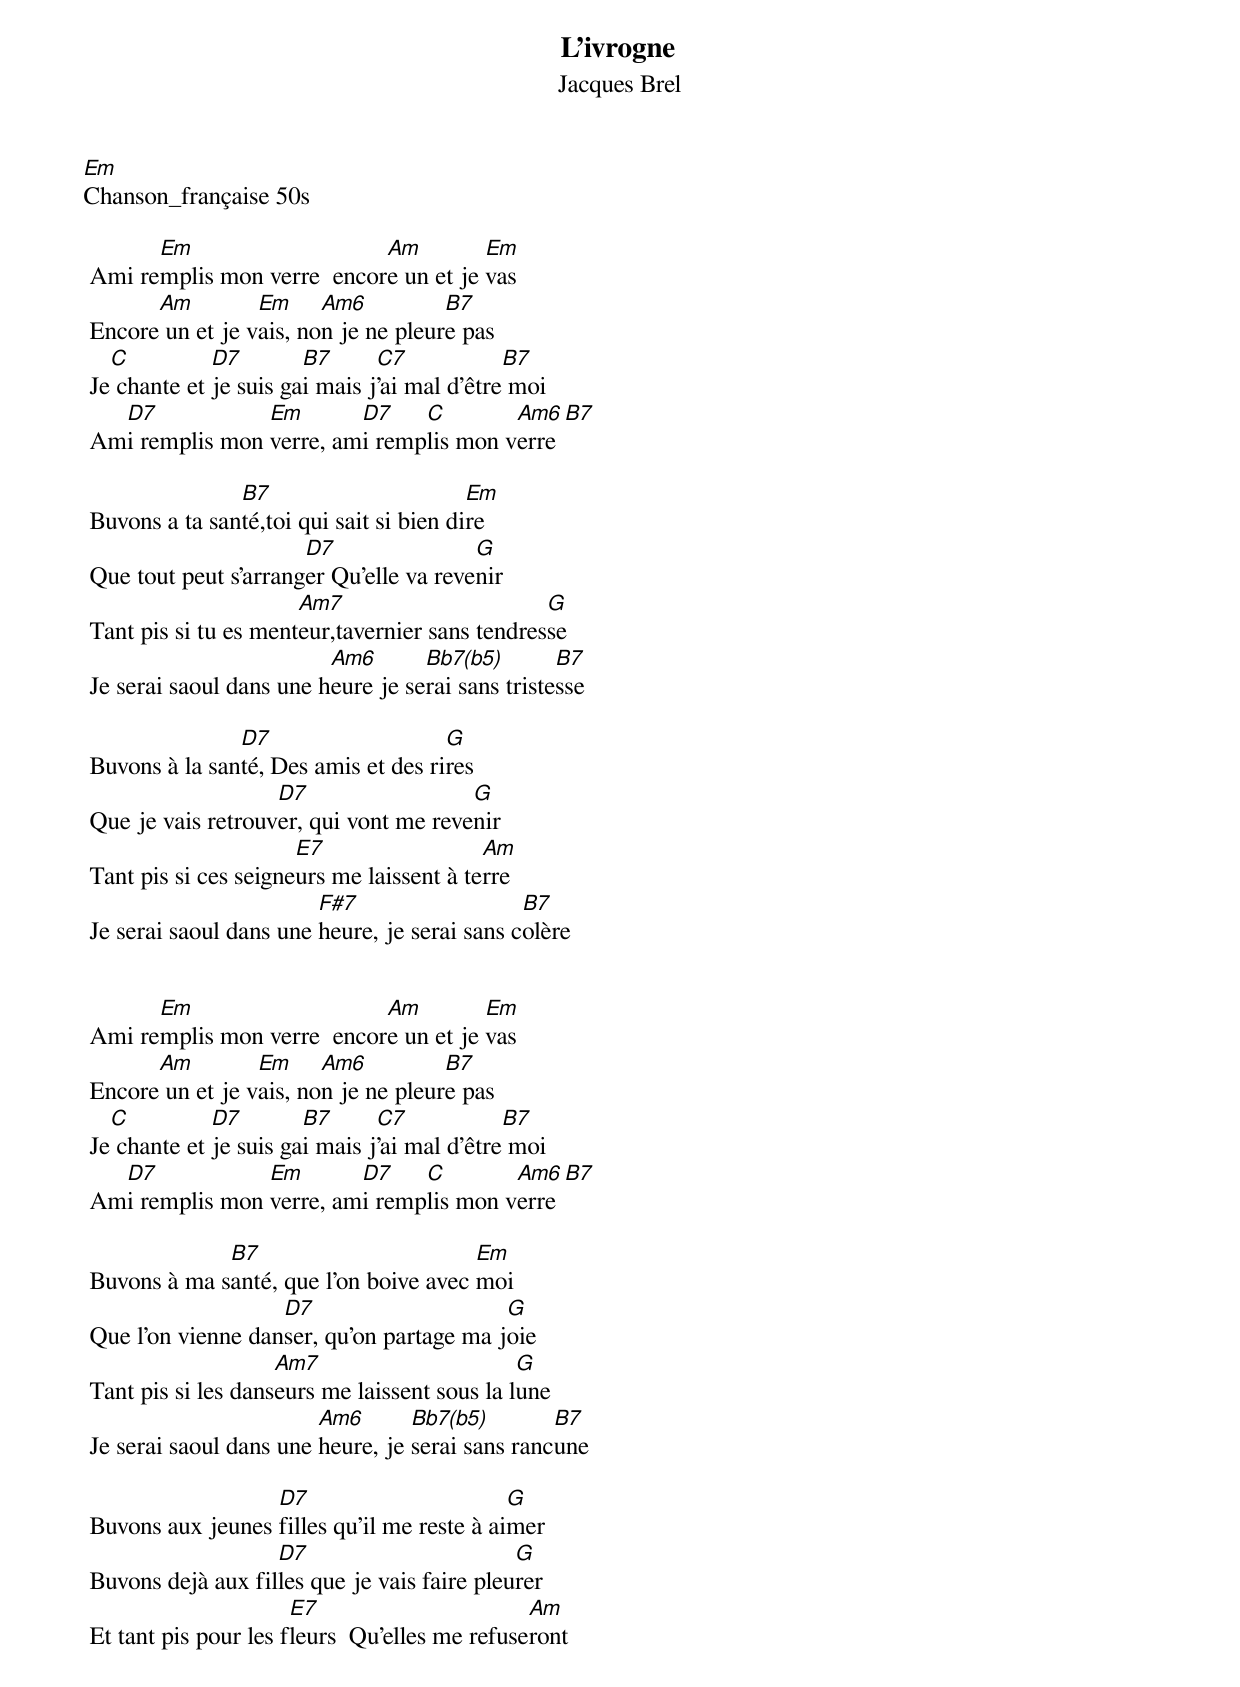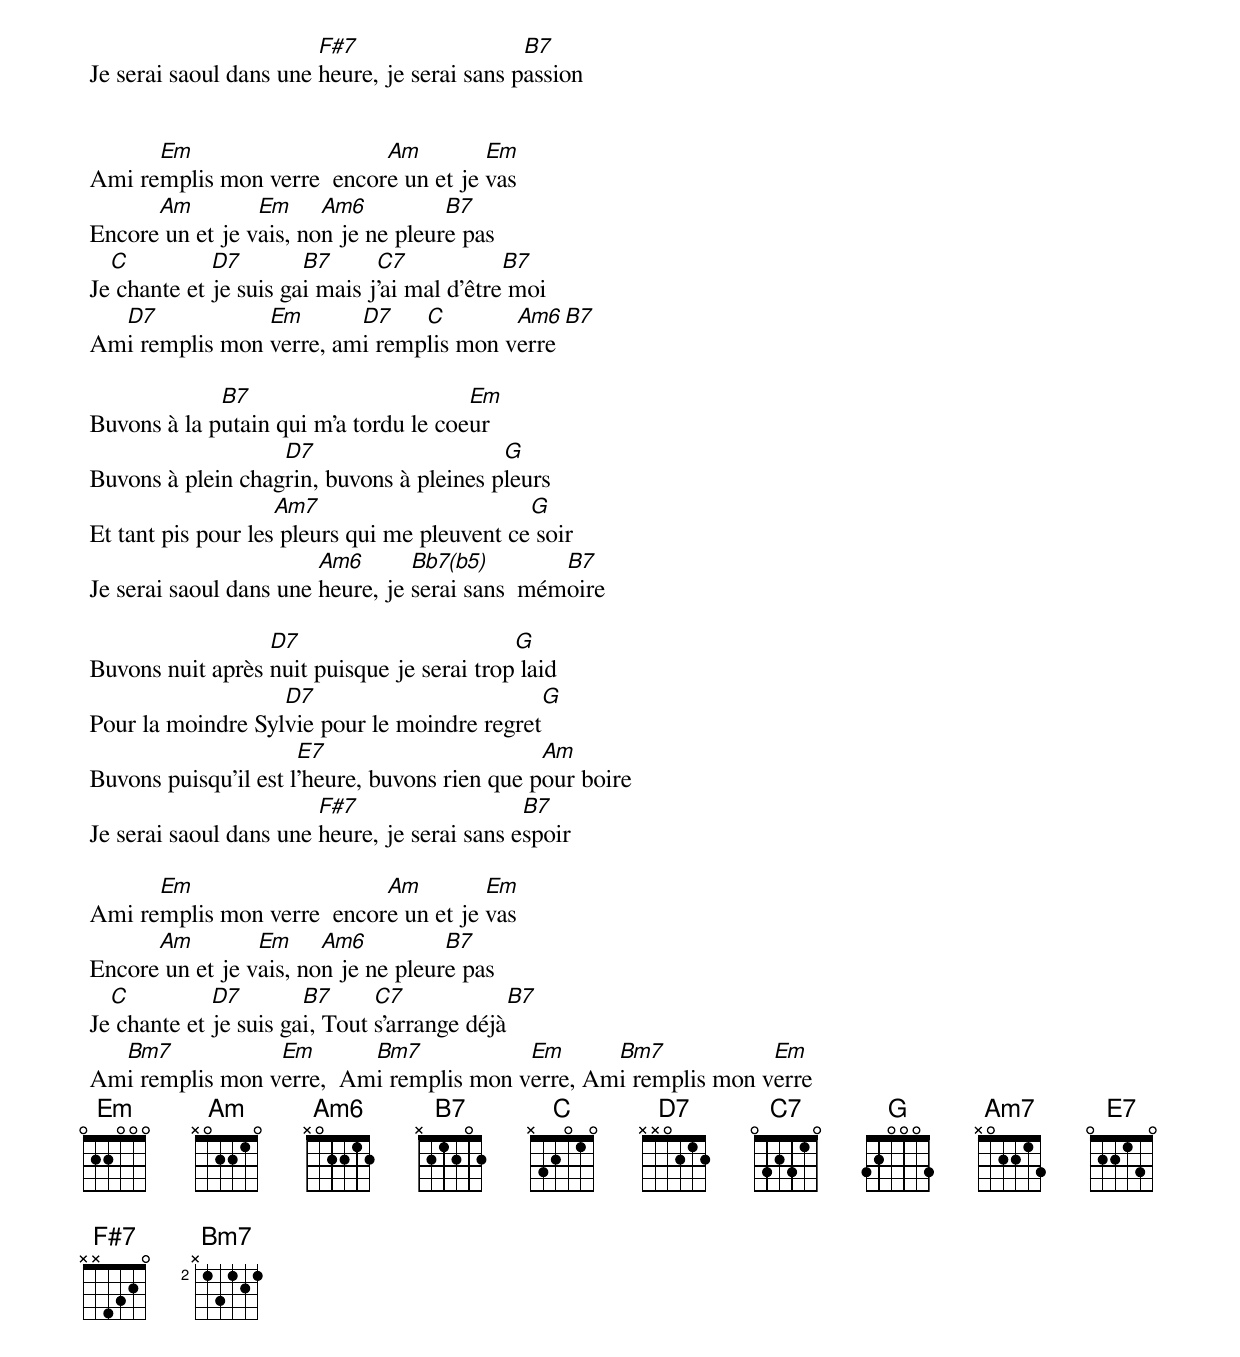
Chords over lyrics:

L'ivrogne
Jacques Brel
Em
Chanson_française 50s

       Em                    Am         Em
 Ami remplis mon verre  encore un et je vas
       Am         Em     Am6          B7
 Encore un et je vais, non je ne pleure pas
   C          D7        B7      C7            B7
 Je chante et je suis gai mais j'ai mal d'être moi
   D7            Em       D7    C        Am6    B7
 Ami remplis mon verre, ami remplis mon verre

                B7                        Em
 Buvons a ta santé,toi qui sait si bien dire
                       D7                G
 Que tout peut s'arranger Qu'elle va revenir
                       Am7                       G
 Tant pis si tu es menteur,tavernier sans tendresse
                          Am6       Bb7(b5)        B7
 Je serai saoul dans une heure je serai sans tristesse

                D7                    G
 Buvons à la santé‚ Des amis et des rires
                    D7                  G
 Que je vais retrouver, qui vont me revenir
                       E7                  Am
 Tant pis si ces seigneurs me laissent à terre
                         F#7                   B7
 Je serai saoul dans une heure, je serai sans colère


       Em                    Am         Em
 Ami remplis mon verre  encore un et je vas
       Am         Em     Am6          B7
 Encore un et je vais, non je ne pleure pas
   C          D7        B7      C7            B7
 Je chante et je suis gai mais j'ai mal d'être moi
   D7            Em       D7    C        Am6    B7
 Ami remplis mon verre, ami remplis mon verre

              B7                        Em
 Buvons à ma santé, que l'on boive avec moi
                    D7                     G
 Que l'on vienne danser, qu'on partage ma joie
                     Am7                       G
 Tant pis si les danseurs me laissent sous la lune
                         Am6       Bb7(b5)        B7
 Je serai saoul dans une heure, je serai sans rancune

                   D7                        G
 Buvons aux jeunes filles qu'il me reste à aimer
                    D7                        G
 Buvons dejà aux filles que je vais faire pleurer
                       E7                       Am
 Et tant pis pour les fleurs  Qu'elles me refuseront
                         F#7                   B7
 Je serai saoul dans une heure, je serai sans passion


       Em                    Am         Em
 Ami remplis mon verre  encore un et je vas
       Am         Em     Am6          B7
 Encore un et je vais, non je ne pleure pas
   C          D7        B7      C7            B7
 Je chante et je suis gai mais j'ai mal d'être moi
   D7            Em       D7    C        Am6    B7
 Ami remplis mon verre, ami remplis mon verre

              B7                        Em
 Buvons à la putain qui m'a tordu le coeur
                    D7                     G
 Buvons à plein chagrin, buvons à pleines pleurs
                     Am7                       G
 Et tant pis pour les pleurs qui me pleuvent ce soir
                         Am6       Bb7(b5)        B7
 Je serai saoul dans une heure, je serai sans  mémoire

                   D7                        G
 Buvons nuit après nuit puisque je serai trop laid
                    D7                        G
 Pour la moindre Sylvie pour le moindre regret
                       E7                       Am
 Buvons puisqu'il est l'heure, buvons rien que pour boire
                         F#7                   B7
 Je serai saoul dans une heure, je serai sans espoir

       Em                    Am         Em
 Ami remplis mon verre  encore un et je vas
       Am         Em     Am6          B7
 Encore un et je vais, non je ne pleure pas
   C          D7        B7      C7            B7
 Je chante et je suis gai, Tout s'arrange déjà
   Bm7            Em       Bm7            Em      Bm7            Em
 Ami remplis mon verre,  Ami remplis mon verre, Ami remplis mon verre
